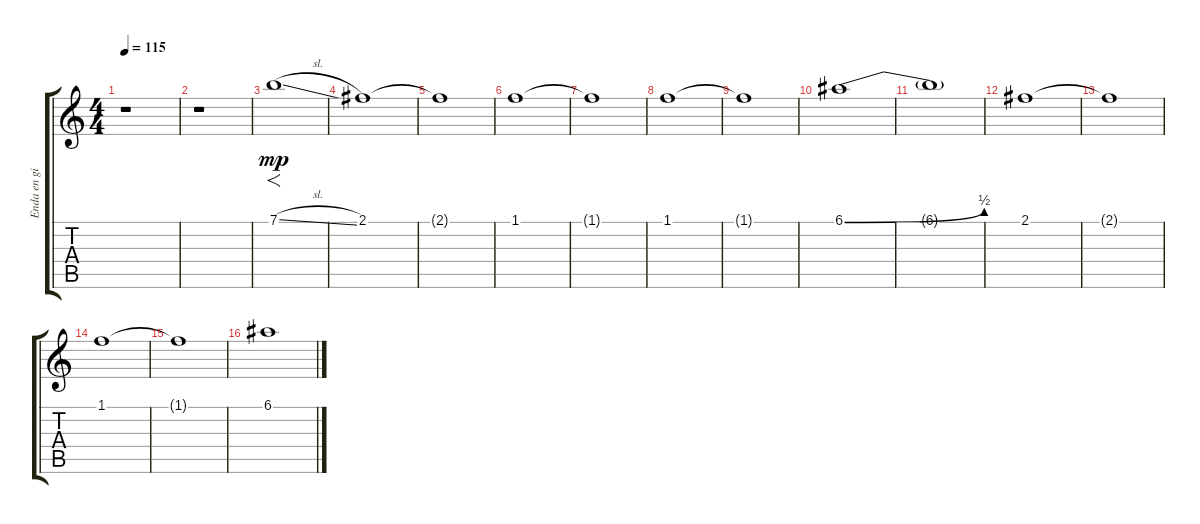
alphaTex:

\track ("Enda en gitar..." "Enda en gi") {instrument overdrivenguitar}
\staff {score tabs}
\tuning (E4 B3 G3 D3 A2 E2) {hide}
\ts (4 4)
\tempo 115
\clef g2
\ks c
r.1{dy f} |
r.1 |
7.1{sl}.1{f dy mp} |
2.1.1 |
2.1{t}.1 |
1.1.1 |
1.1{t}.1 |
1.1.1 |
1.1{t}.1 |
6.1{be (bend 0 0 60 2)}.1 |
6.1{t}.1 |
2.1.1 |
2.1{t}.1 |
1.1.1 |
1.1{t}.1 |
6.1.1
